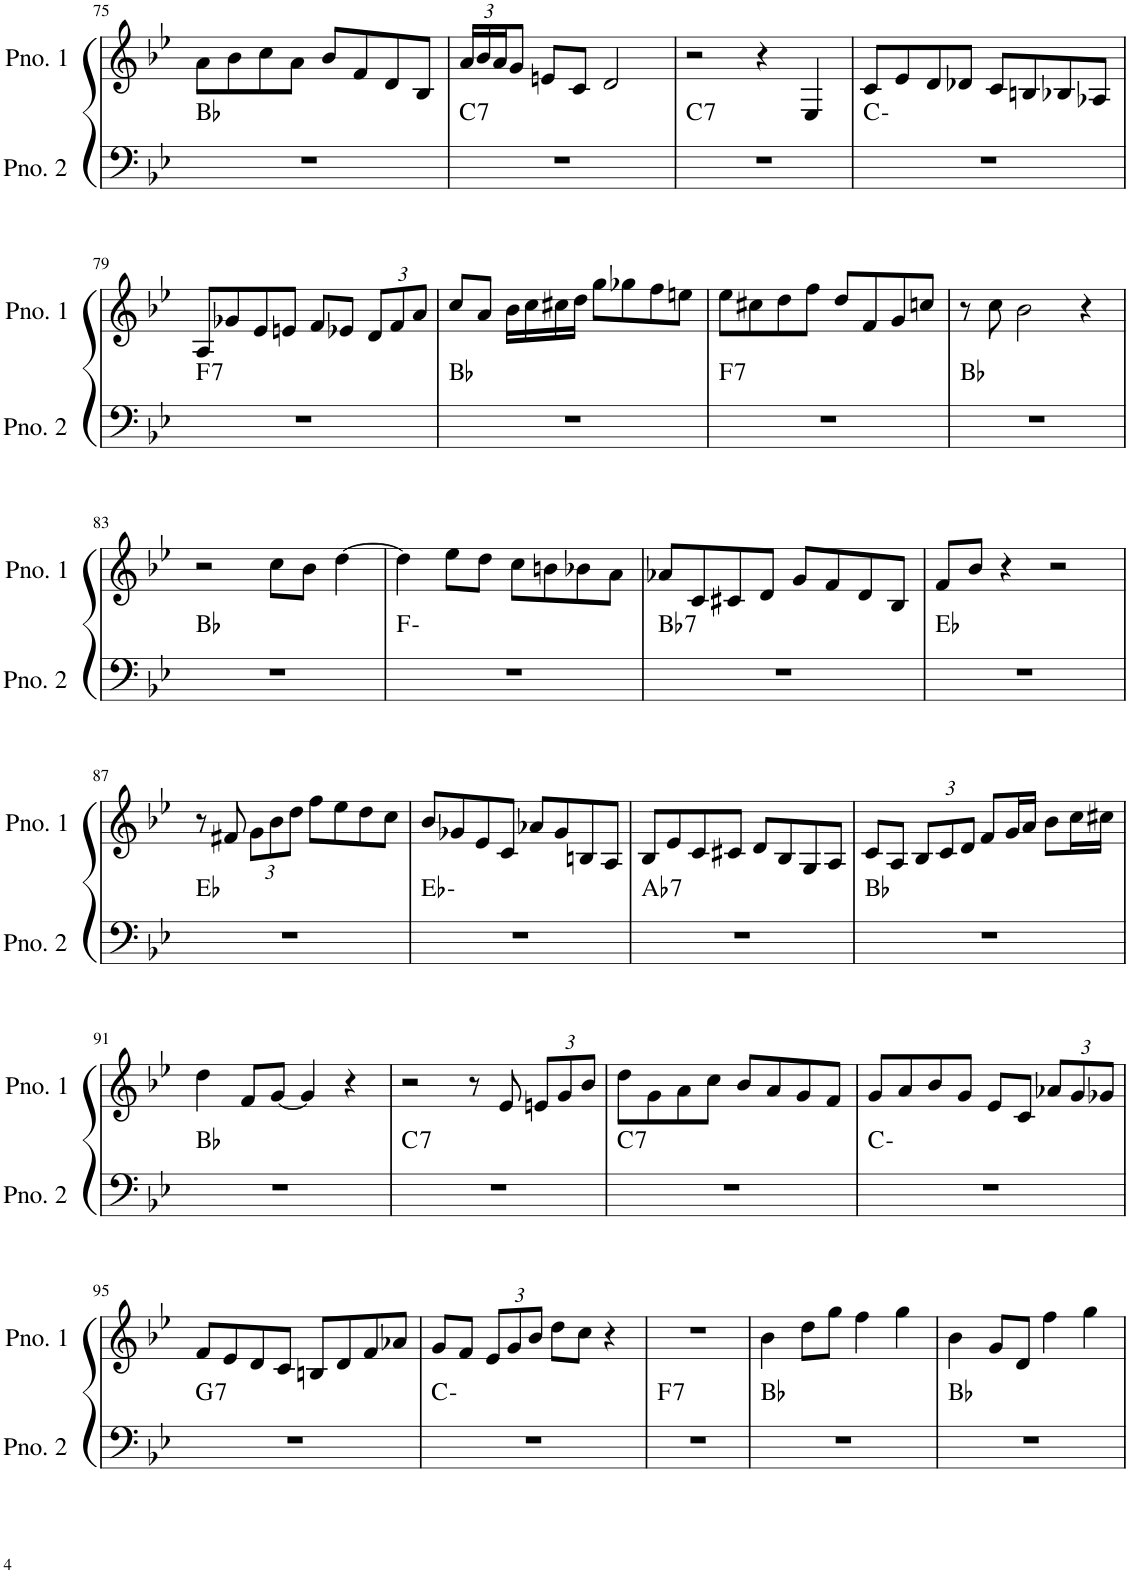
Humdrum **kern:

**kern	**harte	**kern
*part2	*part2	*part1
*staff2	*	*staff1
*I"ピアノ 2	*	*I"ピアノ 1
!!LO:PB:g=z
*clefF4	*	*clefG2
*k[b-e-]	*	*k[b-e-]
*M4/4	*	*M4/4
=75	=75	=75
1r	Bb:maj	8a\L
.	.	8b-\
.	.	8cc\
.	.	8a\J
.	.	8b-/L
.	.	8f/
.	.	8d/
.	.	8B-/J
=76	=76	=76
*	*	*Xbrackettup
!	!LO:H:kt=7	!
1r	C:7	24a/LL
.	.	24b-/
.	.	24a/J
.	.	8g/J
.	.	8en/L
.	.	8c/J
.	.	2d/
=77	=77	=77
!	!LO:H:kt=7	!
1r	C:7	2r
.	.	4r
.	.	4E-/
=78	=78	=78
1r	C:min	8c/L
.	.	8e-/
.	.	8d/
.	.	8d-X/J
.	.	8c/L
.	.	8Bn/
.	.	8B-X/
.	.	8A-X/J
!!LO:LB:g=z
=79	=79	=79
!	!LO:H:kt=7	!
1r	F:7	8A/L
.	.	8g-X/
.	.	8e-/
.	.	8en/J
.	.	8f/L
.	.	8e-X/J
.	.	12d/L
.	.	12f/
.	.	12a/J
=80	=80	=80
1r	Bb:maj	8cc/L
.	.	8a/J
.	.	16b-\LL
.	.	16cc\
.	.	16cc#X\
.	.	16dd\JJ
.	.	8gg\L
.	.	8gg-X\
.	.	8ff\
.	.	8een\J
=81	=81	=81
!	!LO:H:kt=7	!
1r	F:7	8ee-\L
.	.	8cc#X\
.	.	8dd\
.	.	8ff\J
.	.	8dd/L
.	.	8f/
.	.	8g/
.	.	8ccn/J
=82	=82	=82
1r	Bb:maj	8r
.	.	8cc\
.	.	2b-\
.	.	4r
!!LO:LB:g=z
=83	=83	=83
1r	Bb:maj	2r
.	.	8cc\L
.	.	8b-\J
.	.	[4dd\
=84	=84	=84
1r	F:min	4dd\]
.	.	8ee-\L
.	.	8dd\J
.	.	8cc\L
.	.	8bn\
.	.	8b-X\
.	.	8a\J
=85	=85	=85
!	!LO:H:kt=7	!
1r	Bb:7	8a-X/L
.	.	8c/
.	.	8c#X/
.	.	8d/J
.	.	8g/L
.	.	8f/
.	.	8d/
.	.	8B-/J
=86	=86	=86
1r	Eb:maj	8f/L
.	.	8b-/J
.	.	4r
.	.	2r
!!LO:LB:g=z
=87	=87	=87
1r	Eb:maj	8r
.	.	8f#X/
.	.	12g\L
.	.	12b-\
.	.	12dd\J
.	.	8ff\L
.	.	8ee-\
.	.	8dd\
.	.	8cc\J
=88	=88	=88
1r	Eb:min	8b-/L
.	.	8g-X/
.	.	8e-/
.	.	8c/J
.	.	8a-X/L
.	.	8g-/
.	.	8Bn/
.	.	8A/J
=89	=89	=89
!	!LO:H:kt=7	!
1r	Ab:7	8B-/L
.	.	8e-/
.	.	8c/
.	.	8c#X/J
.	.	8d/L
.	.	8B-/
.	.	8G/
.	.	8A/J
=90	=90	=90
1r	Bb:maj	8c/L
.	.	8A/J
.	.	12B-/L
.	.	12c/
.	.	12d/J
.	.	8f/L
.	.	16g/L
.	.	16a/JJ
.	.	8b-\L
.	.	16cc\L
.	.	16cc#X\JJ
!!LO:LB:g=z
=91	=91	=91
1r	Bb:maj	4dd\
.	.	8f/L
.	.	[8g/J
.	.	4g/]
.	.	4r
=92	=92	=92
!	!LO:H:kt=7	!
1r	C:7	2r
.	.	8r
.	.	8e-/
.	.	12en/L
.	.	12g/
.	.	12b-/J
=93	=93	=93
!	!LO:H:kt=7	!
1r	C:7	8dd\L
.	.	8g\
.	.	8a\
.	.	8cc\J
.	.	8b-/L
.	.	8a/
.	.	8g/
.	.	8f/J
=94	=94	=94
1r	C:min	8g/L
.	.	8a/
.	.	8b-/
.	.	8g/J
.	.	8e-/L
.	.	8c/J
.	.	12a-X/L
.	.	12g/
.	.	12g-X/J
!!LO:LB:g=z
=95	=95	=95
!	!LO:H:kt=7	!
1r	G:7	8f/L
.	.	8e-/
.	.	8d/
.	.	8c/J
.	.	8Bn/L
.	.	8d/
.	.	8f/
.	.	8a-X/J
=96	=96	=96
1r	C:min	8g/L
.	.	8f/J
.	.	12e-/L
.	.	12g/
.	.	12b-/J
.	.	8dd\L
.	.	8cc\J
.	.	4r
=97	=97	=97
!	!LO:H:kt=7	!
1r	F:7	1r
=98	=98	=98
1r	Bb:maj	4b-\
.	.	8dd\L
.	.	8gg\J
.	.	4ff\
.	.	4gg\
=99	=99	=99
1r	Bb:maj	4b-\
.	.	8g/L
.	.	8d/J
.	.	4ff\
.	.	4gg\
=	=	=
*-	*-	*-
